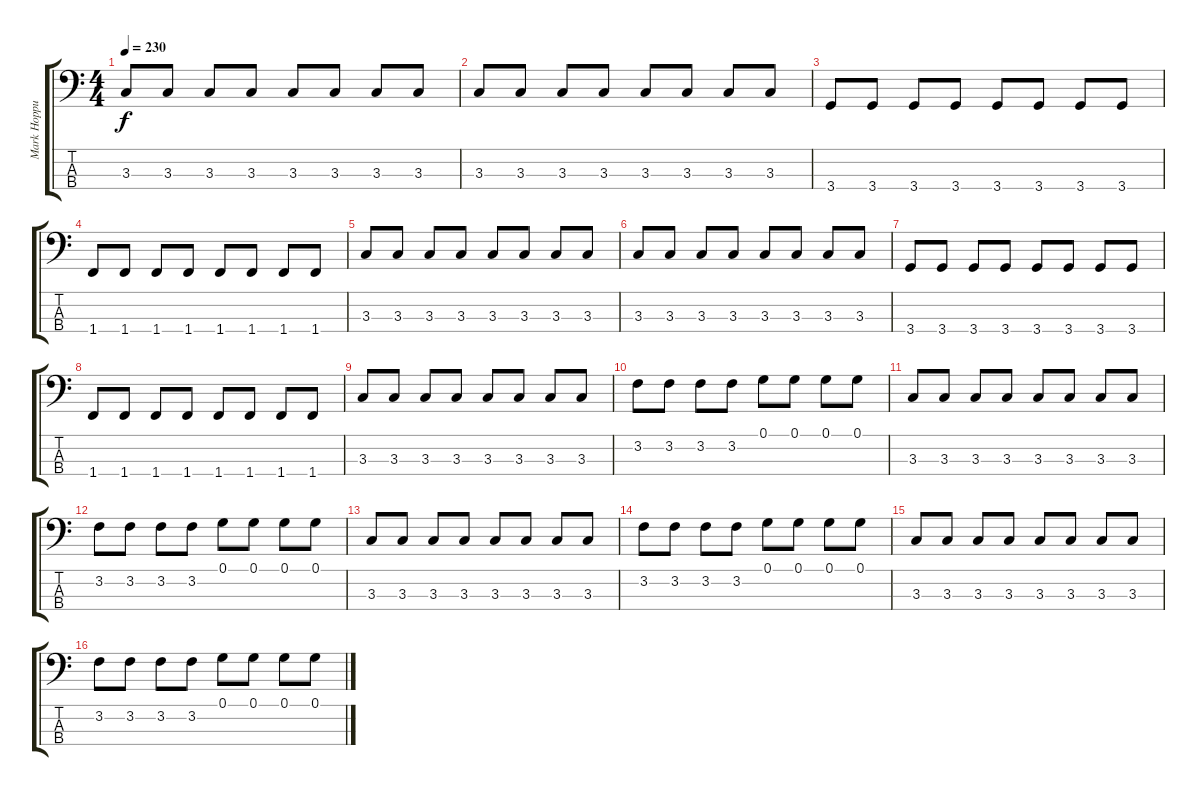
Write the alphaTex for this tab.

\track ("Mark Hoppus" "Mark Hoppu") {instrument electricbasspick}
\staff {score tabs}
\tuning (G2 D2 A1 E1) {hide}
\ts (4 4)
\tempo 230
\clef f4
\ks c
3.3.8{dy f} 3.3.8 3.3.8 3.3.8 3.3.8 3.3.8 3.3.8 3.3.8 |
3.3.8 3.3.8 3.3.8 3.3.8 3.3.8 3.3.8 3.3.8 3.3.8 |
3.4.8 3.4.8 3.4.8 3.4.8 3.4.8 3.4.8 3.4.8 3.4.8 |
1.4.8 1.4.8 1.4.8 1.4.8 1.4.8 1.4.8 1.4.8 1.4.8 |
3.3.8 3.3.8 3.3.8 3.3.8 3.3.8 3.3.8 3.3.8 3.3.8 |
3.3.8 3.3.8 3.3.8 3.3.8 3.3.8 3.3.8 3.3.8 3.3.8 |
3.4.8 3.4.8 3.4.8 3.4.8 3.4.8 3.4.8 3.4.8 3.4.8 |
1.4.8 1.4.8 1.4.8 1.4.8 1.4.8 1.4.8 1.4.8 1.4.8 |
3.3.8 3.3.8 3.3.8 3.3.8 3.3.8 3.3.8 3.3.8 3.3.8 |
3.2.8 3.2.8 3.2.8 3.2.8 0.1.8 0.1.8 0.1.8 0.1.8 |
3.3.8 3.3.8 3.3.8 3.3.8 3.3.8 3.3.8 3.3.8 3.3.8 |
3.2.8 3.2.8 3.2.8 3.2.8 0.1.8 0.1.8 0.1.8 0.1.8 |
3.3.8 3.3.8 3.3.8 3.3.8 3.3.8 3.3.8 3.3.8 3.3.8 |
3.2.8 3.2.8 3.2.8 3.2.8 0.1.8 0.1.8 0.1.8 0.1.8 |
3.3.8 3.3.8 3.3.8 3.3.8 3.3.8 3.3.8 3.3.8 3.3.8 |
3.2.8 3.2.8 3.2.8 3.2.8 0.1.8 0.1.8 0.1.8 0.1.8
